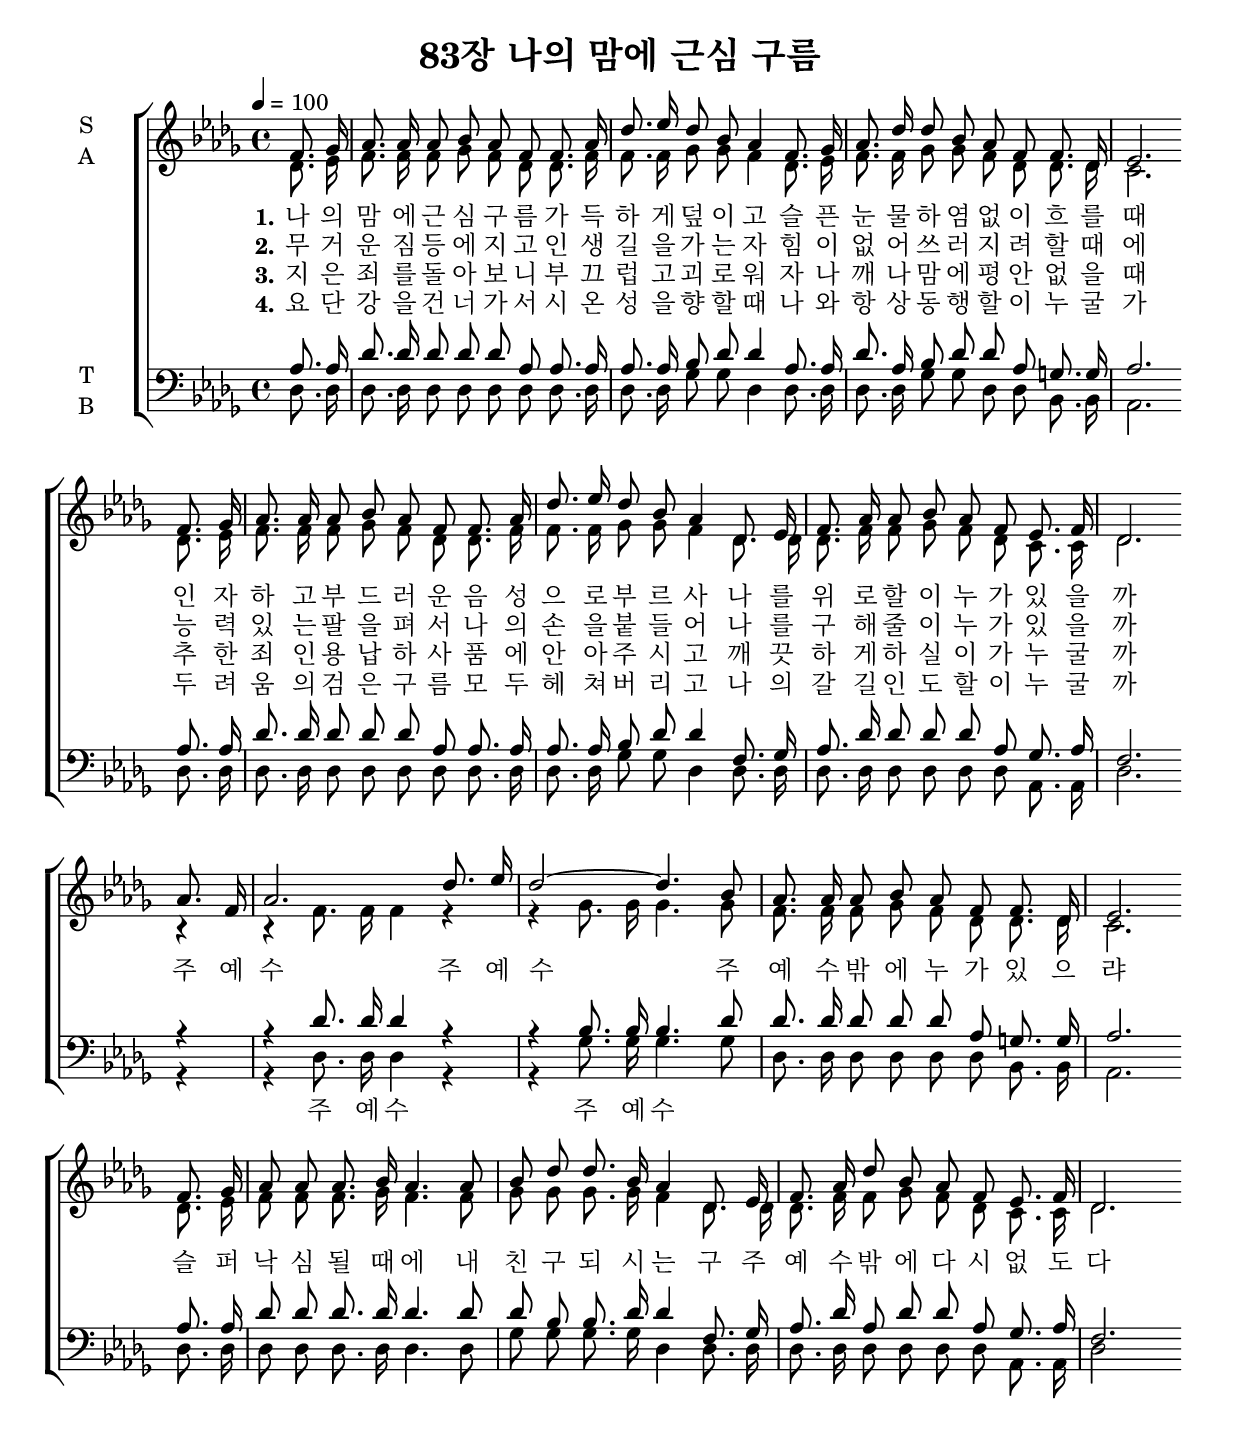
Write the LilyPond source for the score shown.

\version "2.22.0"
\include "english.ly"
\header {
  title = "83장 나의 맘에 근심 구름"
}

global = {
  \time 4/4
  \key df \major
  \tempo 4=100
}

soprano = \relative c'' {
  \global
 \partial 4  
 \autoBeamOff
 f,8. gf16 af8. af16 af8 bf af f f8. af16 df8. ef16 df8 bf af4 f8. gf16 af8. df16 df8 bf af f f8. df16 ef2. \bar "" \break
  
  f8. gf16 af8. af16 af8 bf af f f8. af16 df8. ef16 df8 bf af4 df,8. ef16 f8. af16 af8 bf af f ef8. f16 df2.  \bar "" \break
  
  af'8. f16 af2. df8. ef16 df2~ df4. bf8 af8. af16 af8 bf af f f8. df16 ef2.  \bar "" \break 
  
  f8. gf16 af8 af af8. bf16 af4. af8 bf df df8. bf16 af4 df,8. ef16 f8. af16 df8 bf af f ef8. f16 df2. 
}

alto = \relative c' {
  \global
  \partial 4   \autoBeamOff
  df8. ef16 f8. f16 f8 gf f df df8. f16 f8. f16 gf8 gf f4 df8. ef16 f8. f16 gf8 gf f df df8. df16 c2.
  df8. ef16 f8. f16 f8 gf f df df8. f16 f8. f16 gf8 gf f4 df8. df16 df8. f16 f8 gf f df c8. c16 df2. 
  
  r4 r f8. f16 f4 r r gf8. gf16 gf4. gf8 f8. f16 f8 gf f df df8. df16 c2. 
  
  df8. ef16 f8 f f8. gf16 f4. f8 gf gf gf8. gf16 f4 df8. df16 df8. f16 f8 gf f df c8. c16 df2. 
  
}

tenor = \relative c' {
  \global \partial 4 \autoBeamOff 
  af8. af16 df8. df16 df8 df df af af8. af16 af8. af16 bf8 df df4 af8. af16 df8. af16 bf8 df df af g8. g16 af2. 
  
  af8. af16 df8. df16 df8 df df af af8. af16 af8. af16 bf8 df df4 f,8. gf16 af8. df16 df8 df df af gf8. af16 f2. 
  
  r4 r df'8. df16 df4 r r bf8. bf16 bf4. df8 df8. df16 df8 df df af g8. g16 af2. 
  
  af8. af16 df8 df df8. df16 df4. df8 df bf bf8. df16 df4 f,8. gf16 af8. df16 af8 df df af gf8. af16 f2. 
}

bass = \relative c {
  \global \partial 4 \autoBeamOff
  df8. df16 df8. df16 df8 df df df df8. df16 df8. df16 gf8 gf df4 df8. df16 df8. df16 gf8 gf df df bf8. bf16 af2. 
  
  df8. df16 df8. df16 df8 df df df df8. df16 df8. df16 gf8 gf df4 df8. df16 df8. df16 df8 df df df af8. af16 df2. 
  
  r4 r df8. df16 df4 r r gf8. gf16 gf4. gf8 df8. df16 df8 df df df bf8. bf16 af2. 
  
  df8. df16 df8 df df8. df16 df4. df8 gf gf gf8. gf16 df4 df8. df16 df8. df16 df8 df df df af8. af16 df2 
  
}

verseOne = \lyricmode {
  \set stanza = "1."
  나 의   맘 에   근 심   구 름   가 득 하 게   덮 이 고   슬 픈   눈 물   하 염 없 이   흐 를   때 
인 자 하 고   부 드 러 운   음 성 으 로   부 르 사   나 를   위 로 할   이   누 가   있 을 까 
주   예 수   주   예 수   주   예 수   밖 에   누 가   있 으 랴 
슬 퍼   낙 심 될   때 에   내   친 구   되 시 는   구 주   예 수   밖 에   다 시   없 도 다 


  
}

verseTwo = \lyricmode {
  \set stanza = "2."
 
 무 거 운   짐   등 에   지 고   인 생   길 을   가 는   자   힘 이   없 어   쓰 러 지 려   할   때 에 
능 력   있 는   팔 을   펴 서   나 의   손 을   붙 들 어   나 를   구 해 줄   이   누 가   있 을 까 


  
}

verseThree = \lyricmode {
  \set stanza = "3."
   지 은   죄 를   돌 아 보 니   부 끄 럽 고   괴 로 워   자 나 깨 나   맘 에   평 안   없 을   때 
추 한   죄 인   용 납 하 사   품 에   안 아 주 시 고   깨 끗 하 게   하 실   이 가   누 굴 까 
  
}
verseFour = \lyricmode {
  \set stanza = "4."
 요 단   강 을   건 너 가 서   시 온   성 을   향 할   때   나 와   항 상   동 행 할   이   누 굴 가 
두 려 움 의   검 은   구 름   모 두   헤 쳐 버 리 고   나 의   갈   길   인 도 할   이   누 굴 까 
  
}

verseMen = \lyricmode {
    _ _   _ _   _ _   _ _   _ _ _ _   _ _ _   _ _   _ _   _ _ _ _   _ _   _ 
_ _ _ _   _ _ _ _   _ _ _ _   _ _ _   _ _   _ _ _   _   _ _   _ _ _ 
  주 예 수 주 예 수 
}

\score {
  \new ChoirStaff <<
    \new Staff \with {
      midiInstrument = "choir aahs"
      instrumentName = \markup \center-column { S A }
    } <<
      \new Voice = "soprano" { \voiceOne \soprano }
      \new Voice = "alto" { \voiceTwo \alto }
    >>
    \new Lyrics \with {
      \override VerticalAxisGroup #'staff-affinity = #CENTER
    } \lyricsto "soprano" \verseOne
    \new Lyrics \with {
      \override VerticalAxisGroup #'staff-affinity = #CENTER
    } \lyricsto "soprano" \verseTwo
    \new Lyrics \with {
      \override VerticalAxisGroup #'staff-affinity = #CENTER
    } \lyricsto "soprano" \verseThree
    \new Lyrics \with {
      \override VerticalAxisGroup #'staff-affinity = #CENTER
    } \lyricsto "soprano" \verseFour
    \new Staff \with {
      midiInstrument = "choir aahs"
      instrumentName = \markup \center-column { T B }
    } <<
      \clef bass
      \new Voice = "tenor" { \voiceOne \tenor }
      \new Voice = "bass" { \voiceTwo \bass }
    >>
     \new Lyrics \with {
      \override VerticalAxisGroup #'staff-affinity = #CENTER
    } \lyricsto "tenor" \verseMen
  >>
  \layout { }
  \midi { }
}
